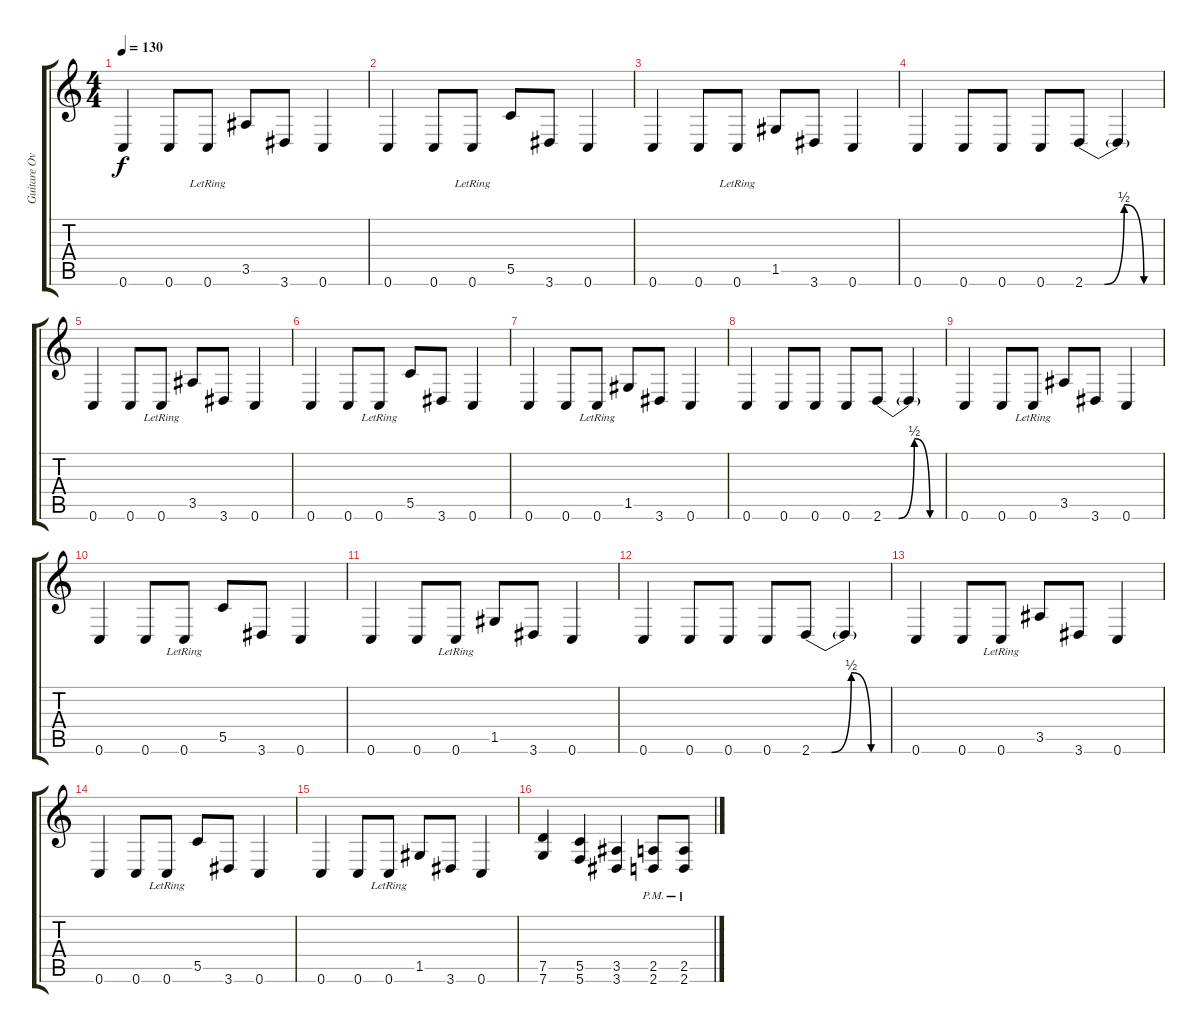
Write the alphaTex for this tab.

\track ("Guitare Overdub" "Guitare Ov") {instrument distortionguitar}
\staff {score tabs}
\tuning (D4 A3 F3 C3 G2 C2) {hide}
\ts (4 4)
\tempo 130
\clef g2
\ks c
0.6.4{dy f} 0.6.8 0.6{lr}.8 3.5.8 3.6.8 0.6.4 |
0.6.4 0.6.8 0.6{lr}.8 5.5.8 3.6.8 0.6.4 |
0.6.4 0.6.8 0.6{lr}.8 1.5.8 3.6.8 0.6.4 |
0.6.4 0.6.8 0.6.8 0.6.8 2.6{be (custom 0 0 15 0 30 2 45 0 60 0)}.8 2.6{t}.4 |
0.6.4 0.6.8 0.6{lr}.8 3.5.8 3.6.8 0.6.4 |
0.6.4 0.6.8 0.6{lr}.8 5.5.8 3.6.8 0.6.4 |
0.6.4 0.6.8 0.6{lr}.8 1.5.8 3.6.8 0.6.4 |
0.6.4 0.6.8 0.6.8 0.6.8 2.6{be (custom 0 0 15 0 30 2 45 0 60 0)}.8 2.6{t}.4 |
0.6.4 0.6.8 0.6{lr}.8 3.5.8 3.6.8 0.6.4 |
0.6.4 0.6.8 0.6{lr}.8 5.5.8 3.6.8 0.6.4 |
0.6.4 0.6.8 0.6{lr}.8 1.5.8 3.6.8 0.6.4 |
0.6.4 0.6.8 0.6.8 0.6.8 2.6{be (custom 0 0 15 0 30 2 45 0 60 0)}.8 2.6{t}.4 |
0.6.4 0.6.8 0.6{lr}.8 3.5.8 3.6.8 0.6.4 |
0.6.4 0.6.8 0.6{lr}.8 5.5.8 3.6.8 0.6.4 |
0.6.4 0.6.8 0.6{lr}.8 1.5.8 3.6.8 0.6.4 |
(7.5 7.6).4 (5.5 5.6).4 (3.5 3.6).4 (2.5{pm} 2.6{pm}).8 (2.5{pm} 2.6{pm}).8
